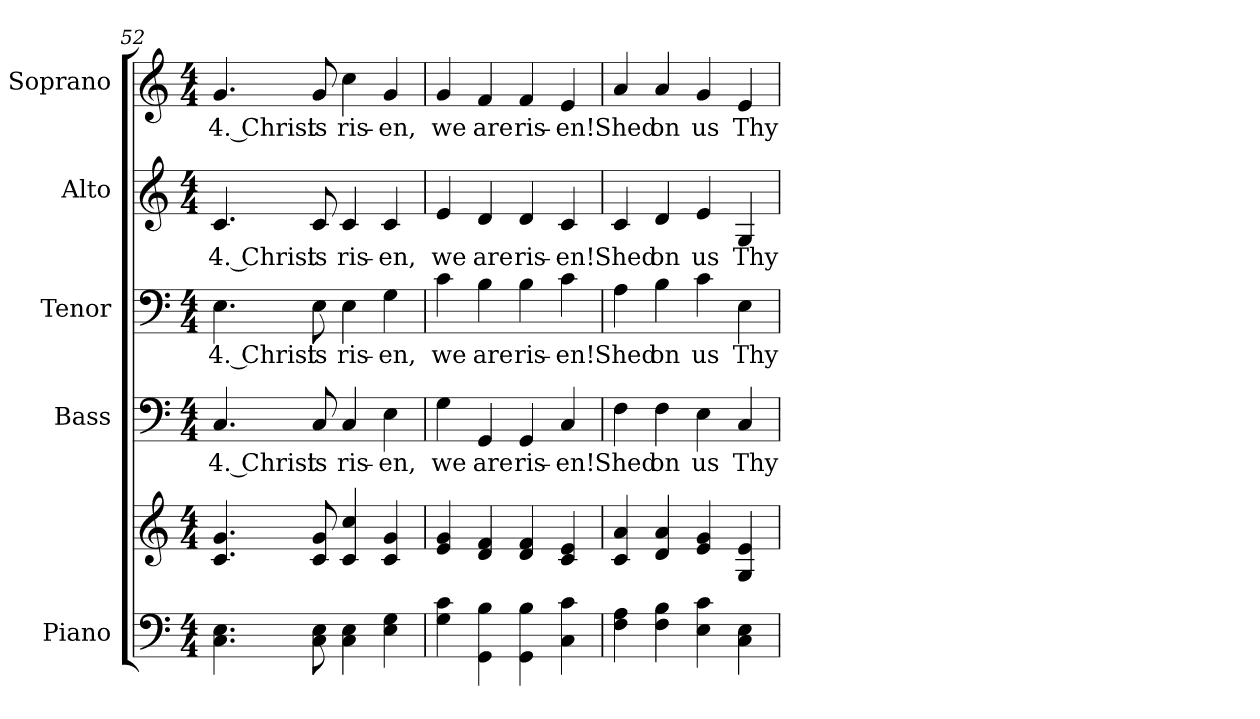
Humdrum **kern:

**kern	**kern	**kern	**text	**kern	**text	**kern	**text	**kern	**text
*part5	*part5	*part4	*part4	*part3	*part3	*part2	*part2	*part1	*part1
*staff6	*staff5	*staff4	*staff4	*staff3	*staff3	*staff2	*staff2	*staff1	*staff1
*I"Piano	*	*I"Bass	*	*I"Tenor	*	*I"Alto	*	*I"Soprano	*
*I'Pno.	*	*I'B.	*	*I'T.	*	*I'A.	*	*I'S.	*
*clefF4	*clefG2	*clefF4	*	*clefF4	*	*clefG2	*	*clefG2	*
*k[]	*k[]	*k[]	*	*k[]	*	*k[]	*	*k[]	*
*C:	*C:	*C:	*	*C:	*	*C:	*	*C:	*
*M4/4	*M4/4	*M4/4	*	*M4/4	*	*M4/4	*	*M4/4	*
=52	=52	=52	=52	=52	=52	=52	=52	=52	=52
!	!	!	!LO:LY:b:color=#000000	!	!	!	!	!	!
!	!	!	!	!	!LO:LY:b:color=#000000	!	!	!	!
!	!	!	!	!	!	!	!LO:LY:b:color=#000000	!	!
!	!	!	!	!	!	!	!	!	!LO:LY:b:color=#000000
4.Ci\ 4.Ei	4.ci/ 4.gi	4.Ci/	4. Christ	4.Ei\	4. Christ	4.ci/	4. Christ	4.gi/	4. Christ
!	!	!	!LO:LY:b:color=#000000	!	!	!	!	!	!
!	!	!	!	!	!LO:LY:b:color=#000000	!	!	!	!
!	!	!	!	!	!	!	!LO:LY:b:color=#000000	!	!
!	!	!	!	!	!	!	!	!	!LO:LY:b:color=#000000
8Ci\ 8Ei	8ci/ 8gi	8Ci/	is	8Ei\	is	8ci/	is	8gi/	is
!	!	!	!LO:LY:b:color=#000000	!	!	!	!	!	!
!	!	!	!	!	!LO:LY:b:color=#000000	!	!	!	!
!	!	!	!	!	!	!	!LO:LY:b:color=#000000	!	!
!	!	!	!	!	!	!	!	!	!LO:LY:b:color=#000000
4Ci\ 4Ei	4ci/ 4cci	4Ci/	ris-	4Ei\	ris-	4ci/	ris-	4cci\	ris-
!	!	!	!LO:LY:b:color=#000000	!	!	!	!	!	!
!	!	!	!	!	!LO:LY:b:color=#000000	!	!	!	!
!	!	!	!	!	!	!	!LO:LY:b:color=#000000	!	!
!	!	!	!	!	!	!	!	!	!LO:LY:b:color=#000000
4Ei\ 4Gi	4ci/ 4gi	4Ei\	-en,	4Gi\	-en,	4ci/	-en,	4gi/	-en,
!!LO:PB:g=z
=53	=53	=53	=53	=53	=53	=53	=53	=53	=53
!	!	!	!LO:LY:b:color=#000000	!	!	!	!	!	!
!	!	!	!	!	!LO:LY:b:color=#000000	!	!	!	!
!	!	!	!	!	!	!	!LO:LY:b:color=#000000	!	!
!	!	!	!	!	!	!	!	!	!LO:LY:b:color=#000000
4Gi\ 4ci	4ei/ 4gi	4Gi\	we	4ci\	we	4ei/	we	4gi/	we
!	!	!	!LO:LY:b:color=#000000	!	!	!	!	!	!
!	!	!	!	!	!LO:LY:b:color=#000000	!	!	!	!
!	!	!	!	!	!	!	!LO:LY:b:color=#000000	!	!
!	!	!	!	!	!	!	!	!	!LO:LY:b:color=#000000
4GGi\ 4Bi	4di/ 4fi	4GGi/	are	4Bi\	are	4di/	are	4fi/	are
!	!	!	!LO:LY:b:color=#000000	!	!	!	!	!	!
!	!	!	!	!	!LO:LY:b:color=#000000	!	!	!	!
!	!	!	!	!	!	!	!LO:LY:b:color=#000000	!	!
!	!	!	!	!	!	!	!	!	!LO:LY:b:color=#000000
4GGi\ 4Bi	4di/ 4fi	4GGi/	ris-	4Bi\	ris-	4di/	ris-	4fi/	ris-
!	!	!	!LO:LY:b:color=#000000	!	!	!	!	!	!
!	!	!	!	!	!LO:LY:b:color=#000000	!	!	!	!
!	!	!	!	!	!	!	!LO:LY:b:color=#000000	!	!
!	!	!	!	!	!	!	!	!	!LO:LY:b:color=#000000
4Ci\ 4ci	4ci/ 4ei	4Ci/	-en!	4ci\	-en!	4ci/	-en!	4ei/	-en!
=54	=54	=54	=54	=54	=54	=54	=54	=54	=54
!	!	!	!LO:LY:b:color=#000000	!	!	!	!	!	!
!	!	!	!	!	!LO:LY:b:color=#000000	!	!	!	!
!	!	!	!	!	!	!	!LO:LY:b:color=#000000	!	!
!	!	!	!	!	!	!	!	!	!LO:LY:b:color=#000000
4Fi\ 4Ai	4ci/ 4ai	4Fi\	Shed	4Ai\	Shed	4ci/	Shed	4ai/	Shed
!	!	!	!LO:LY:b:color=#000000	!	!	!	!	!	!
!	!	!	!	!	!LO:LY:b:color=#000000	!	!	!	!
!	!	!	!	!	!	!	!LO:LY:b:color=#000000	!	!
!	!	!	!	!	!	!	!	!	!LO:LY:b:color=#000000
4Fi\ 4Bi	4di/ 4ai	4Fi\	on	4Bi\	on	4di/	on	4ai/	on
!	!	!	!LO:LY:b:color=#000000	!	!	!	!	!	!
!	!	!	!	!	!LO:LY:b:color=#000000	!	!	!	!
!	!	!	!	!	!	!	!LO:LY:b:color=#000000	!	!
!	!	!	!	!	!	!	!	!	!LO:LY:b:color=#000000
4Ei\ 4ci	4ei/ 4gi	4Ei\	us	4ci\	us	4ei/	us	4gi/	us
!	!	!	!LO:LY:b:color=#000000	!	!	!	!	!	!
!	!	!	!	!	!LO:LY:b:color=#000000	!	!	!	!
!	!	!	!	!	!	!	!LO:LY:b:color=#000000	!	!
!	!	!	!	!	!	!	!	!	!LO:LY:b:color=#000000
4Ci\ 4Ei	4Gi/ 4ei	4Ci/	Thy	4Ei\	Thy	4Gi/	Thy	4ei/	Thy
=	=	=	=	=	=	=	=	=	=
*-	*-	*-	*-	*-	*-	*-	*-	*-	*-
